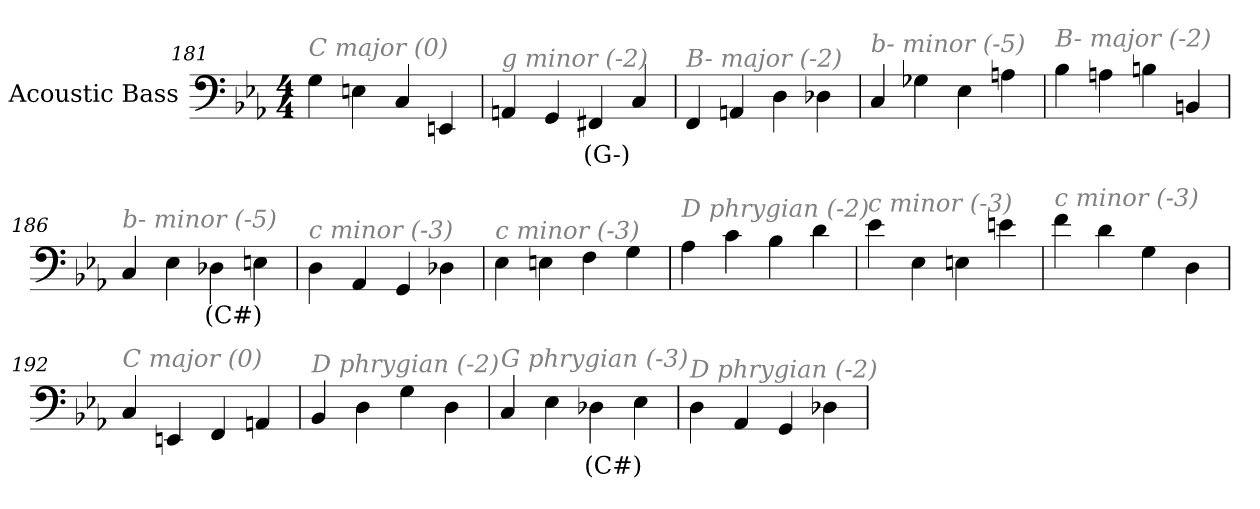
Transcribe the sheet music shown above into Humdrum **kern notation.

**kern	**text
*part1	*part1
*staff1	*staff1
*I"Acoustic Bass	*
*clefF4	*
*ITrd7c12	*
*k[b-e-a-]	*
*E-:	*
*M4/4	*
=181	=181
!LO:TX:i:color=#808080:t=C major (0)	!
4GG	.
4EEn	.
4CC	.
4EEEn	.
=182	=182
!LO:TX:i:color=#808080:t=g minor (-2)	!
4AAAn	.
4GGG	.
4FFF#Xi	(G-)
4CC	.
=183	=183
!LO:TX:i:color=#808080:t=B- major (-2)	!
4FFF	.
4AAAn	.
4DD	.
4DD-X	.
=184	=184
!LO:TX:i:color=#808080:t=b- minor (-5)	!
4CC	.
4GG-X	.
4EE-	.
4AAn	.
=185	=185
!LO:TX:i:color=#808080:t=B- major (-2)	!
4BB-	.
4AAn	.
4BBn	.
4BBBn	.
=186	=186
!LO:TX:i:color=#808080:t=b- minor (-5)	!
4CC	.
4EE-	.
4DD-Xi	(C#)
4EEn	.
=187	=187
!LO:TX:i:color=#808080:t=c minor (-3)	!
4DD	.
4AAA-	.
4GGG	.
4DD-X	.
=188	=188
!LO:TX:i:color=#808080:t=c minor (-3)	!
4EE-	.
4EEn	.
4FF	.
4GG	.
=189	=189
!LO:TX:i:color=#808080:t=D phrygian (-2)	!
4AA-	.
4C	.
4BB-	.
4D	.
=190	=190
!LO:TX:i:color=#808080:t=c minor (-3)	!
4E-	.
4EE-	.
4EEn	.
4En	.
=191	=191
!LO:TX:i:color=#808080:t=c minor (-3)	!
4F	.
4D	.
4GG	.
4DD	.
=192	=192
!LO:TX:i:color=#808080:t=C major (0)	!
4CC	.
4EEEn	.
4FFF	.
4AAAn	.
=193	=193
!LO:TX:i:color=#808080:t=D phrygian (-2)	!
4BBB-	.
4DD	.
4GG	.
4DD	.
=194	=194
!LO:TX:i:color=#808080:t=G phrygian (-3)	!
4CC	.
4EE-	.
4DD-Xi	(C#)
4EE-	.
=195	=195
!LO:TX:i:color=#808080:t=D phrygian (-2)	!
4DD	.
4AAA-	.
4GGG	.
4DD-X	.
=	=
*-	*-
